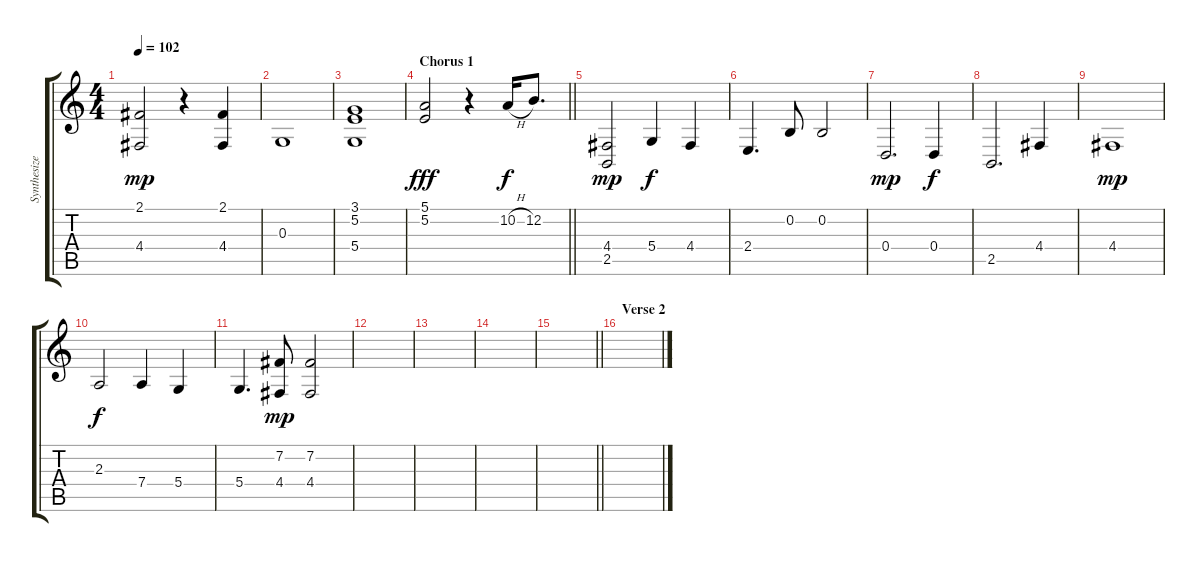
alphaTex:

\track ("Synthesizer" "Synthesize") {instrument stringensemble1}
\staff {score tabs}
\tuning (E4 B3 G3 D3 A2 E2) {hide}
\ts (4 4)
\tempo 102
\clef g2
\ks c
(2.1 4.4).2{dy mp} r.4 (2.1 4.4).4 |
0.3.1 |
(3.1 5.2 5.4).1 |
\section ("" "Chorus 1")
\barLineRight lightlight
(5.1 5.2).2{dy fff} r.4 10.2{h}.16{dy f} 12.2.8{d} |
(4.4 2.5).2{dy mp} 5.4.4{dy f} 4.4.4 |
2.4.4{d} 0.2.8 0.2.2 |
0.4.2{d dy mp} 0.4.4{dy f} |
2.5.2{d} 4.4.4 |
4.4.1{dy mp} |
2.3.2{dy f} 7.4.4 5.4.4 |
5.4.4{d} (7.2 4.4).8{dy mp} (7.2 4.4).2 |
|
|
|
\barLineRight lightlight
|
\section ("" "Verse 2")
